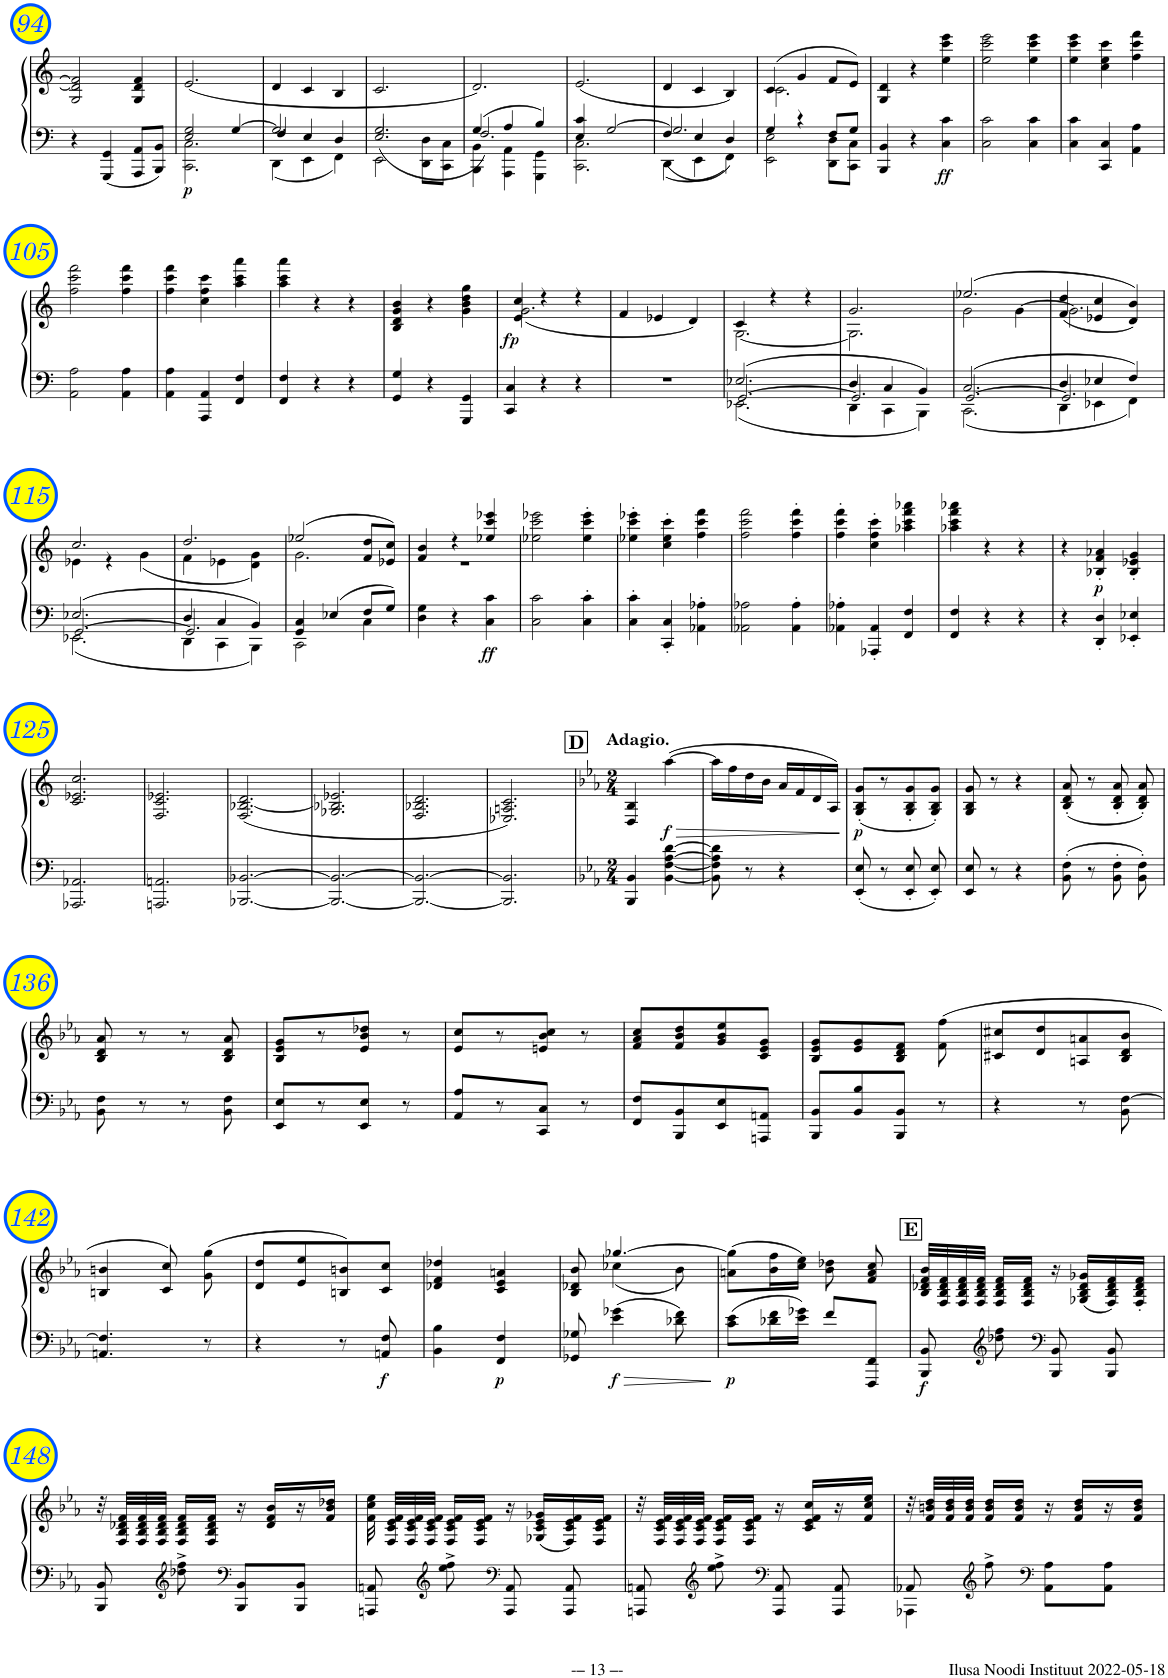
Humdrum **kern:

**kern	**kern	**dynam
*part1	*part1	*part1
*staff2	*staff1	*staff1/2
*I"Piano	*	*
*I'Pno	*	*
!!LO:PB:g=z
*clefF4	*clefG2	*
*k[]	*k[]	*
*M3/4	*M3/4	*
=94	=94	=94
4r	2G/ 2d/] 2f/]	.
4GGG/ 4GG/	.	.
8AAA/ 8AA/L	4G/ 4d/ 4f/	.
8BBB/ 8BB/J	.	.
=95	=95	=95
*^	*	*
!	!	!	!LO:DY:b=2
2E/ 2G/	2.CC\ 2.C\	(<2.e/	p
[4G/	.	.	.
=96	=96	=96	=96
*	*^	*	*
2.G/]	4DD\	4F/	4d/	.
.	4EE\	4E/	4c/	.
.	4FF\	4D/	4B/	.
=97	=97	=97	=97	=97
2.E/	2EE\	2.G/	2.c/	.
.	8DD\ 8D\L	.	.	.
.	8CC\ 8C\J	.	.	.
=98	=98	=98	=98	=98
4G/	4BBB\ 4BB\	2.F/	2.d/)	.
4A/	4AAA\ 4AA\	.	.	.
4B/	4GGG\ 4GG\	.	.	.
*	*v	*v	*	*
=99	=99	=99	=99
4E/ 4c/	2.CC\ 2.C\	(2.e/	.
[2G/	.	.	.
=100	=100	=100	=100
*	*^	*	*
2.G/]	4DD\	4F/	4d/	.
.	4EE\	4E/	4c/	.
.	4FF\	4D/	4B/)	.
*	*v	*v	*	*
=101	=101	=101	=101
*	*	*^	*
4G/	2EE\ 2E\	(4c/	2.c\	.
4r	.	4g/	.	.
8F/L	8DD\ 8D\L	8f/L	.	.
8G/J	8CC\ 8C\J	8e/J)	.	.
*v	*v	*	*	*
*	*v	*v	*
=102	=102	=102
4BBB/ 4BB/	4G/ 4d/	.
4r	4r	.
!	!	!LO:DY:b=2
4C\ 4c\	4ee\ 4ccc\ 4eee\	ff
=103	=103	=103
2C\ 2c\	2ee\ 2ccc\ 2eee\	.
4C\ 4c\	4ee\ 4ccc\ 4eee\	.
=104	=104	=104
4C\ 4c\	4ee\ 4ccc\ 4eee\	.
4CC/ 4C/	4cc\ 4ee\ 4ccc\	.
4AA\ 4A\	4ff\ 4ccc\ 4fff\	.
!!LO:LB:g=z
=105	=105	=105
2AA\ 2A\	2ff\ 2ccc\ 2fff\	.
4AA\ 4A\	4ff\ 4ccc\ 4fff\	.
=106	=106	=106
4AA\ 4A\	4ff\ 4ccc\ 4fff\	.
4AAA/ 4AA/	4cc\ 4ff\ 4ccc\	.
4FF/ 4F/	4aa\ 4ccc\ 4aaa\	.
=107	=107	=107
4FF/ 4F/	4aa\ 4ccc\ 4aaa\	.
4r	4r	.
4r	4r	.
=108	=108	=108
4GG/ 4G/	4B/ 4d/ 4g/ 4b/	.
4r	4r	.
4GGG/ 4GG/	4g\ 4b\ 4dd\ 4gg\	.
=109	=109	=109
*	*^	*
!	!	!	!LO:DY:b
4CC/ 4C/	4e/ 4cc/	(2.g\	fp
4r	4r	.	.
4r	4r	.	.
*	*v	*v	*
=110	=110	=110
2.r	4f/	.
.	4e-X/	.
.	4d/)	.
=111	=111	=111
*^	*^	*
*	*^	*	*	*
2.E-X/	2.EE-X\	[2.GG/	4c/	[2.G\	.
.	.	.	4r	.	.
.	.	.	4r	.	.
=112	=112	=112	=112	=112	=112
4D/	4DD\	2.GG/]	2.g/	2.G\]	.
4C/	4CC\	.	.	.	.
4BB/	4BBB\	.	.	.	.
=113	=113	=113	=113	=113	=113
2.C/	2.CC\	[2.GG/	(2.ee-X/	2g\	.
.	.	.	.	[>4g\	.
=114	=114	=114	=114	=114	=114
4D/	4DD\	2.GG/]	(<4f/ 4dd/	2.g\]	.
4E-X/	4EE-X\	.	4e-X/ 4cc/	.	.
4F/	4FF\	.	4d/ 4b/))	.	.
!!LO:LB:g=z	!!
=115	=115	=115	=115	=115	=115
2.E-X/	2.EE-X\	[2.GG/	2.cc/	4e-X\	.
.	.	.	.	4r	.
.	.	.	.	(4g\	.
=116	=116	=116	=116	=116	=116
4D/	4DD\	2.GG/]	2.dd/	4f\	.
4C/	4CC\	.	.	4e-X\	.
4BB/	4BBB\	.	.	4d\ 4g\)	.
*	*v	*v	*	*	*
=117	=117	=117	=117	=117
4GG/ 4C/	2CC\	(2ee-X/	2.g\	.
4E-X/	.	.	.	.
8F/L	4C\	8f/ 8dd/L	.	.
8G/J	.	8e-X/ 8cc/J)	.	.
*v	*v	*	*	*
=118	=118	=118	=118
4D\ 4G\	4f/ 4b/	2.r	.
4r	4r	.	.
!	!	!	!LO:DY:b=2
4C\ 4c\	4ee-X/ 4ccc/ 4eee-X/	.	ff
*	*v	*v	*
=119	=119	=119
2C\ 2c\	2ee-X\ 2ccc\ 2eee-X\	.
4C\' 4c\'	4ee-\' 4ccc\' 4eee-\'	.
=120	=120	=120
4C\' 4c\'	4ee-X\' 4ccc\' 4eee-X\'	.
4CC/' 4C/'	4cc\' 4ee-\' 4ccc\'	.
4AA-X\' 4A-X\'	4ff\ 4ccc\ 4fff\	.
=121	=121	=121
2AA-X\ 2A-X\	2ff\ 2ccc\ 2fff\	.
4AA-\' 4A-\'	4ff\' 4ccc\' 4fff\'	.
=122	=122	=122
4AA-X\' 4A-X\'	4ff\' 4ccc\' 4fff\'	.
4AAA-X/' 4AA-/'	4cc\' 4ff\' 4ccc\'	.
4FF/ 4F/	4aa-X\ 4ccc\ 4fff\ 4aaa-X\	.
=123	=123	=123
4FF/ 4F/	4aa-X\ 4ccc\ 4fff\ 4aaa-X\	.
4r	4r	.
4r	4r	.
=124	=124	=124
4r	4r	.
!	!	!LO:DY:b
4DD/' 4D/'	4B-X/' 4f/' 4a-X/'	p
4EE-X/' 4E-X/'	4B-/' 4e-X/' 4g/'	.
!!LO:LB:g=z
=125	=125	=125
2.AAA-X/ 2.AA-X/	2.c/ 2.e-X/ 2.cc/	.
=126	=126	=126
2.AAAn/ 2.AAn/	2.F/ 2.c/ 2.e-X/	.
=127	=127	=127
[2.BBB-X/ [2.BB-X/	(2.F/ [2.B-X/ 2.d/	.
=128	=128	=128
2.BBB-/_ 2.BB-/_	2.G-X/ 2.B-X/] 2.e-X/	.
=129	=129	=129
2.BBB-/_ 2.BB-/_	2.F/ 2.B-X/ 2.d/	.
=130	=130	=130
2.BBB-/] 2.BB-/]	2.E-X/ 2.An/ 2.c/)	.
=131	=131	=131
!!LO:REH:place=s1:a:B:cj:fs=14:t=D
*k[b-e-a-]	*k[b-e-a-]	*
*M2/4	*M2/4	*
!	!LO:TX:a:B:t=Adagio.	!
4BBB-/ 4BB-/	4D/ 4B-/	.
!	!	!LO:HP:b
!	!	!LO:DY:n=1:b
[4BB-\ [4F\ [4A-\ [4d\	([4aa-\	> f
=132	=132	=132
8BB-\] 8F\] 8A-\] 8d\]	16aa-\LL]	.
.	16ff\	.
8r	16dd\	.
.	16b-\JJ	.
4r	16a-/LL	.
.	16f/	.
.	16d/	.
.	16A-/JJ)	.
.	.	]
=133	=133	=133
!	!	!LO:DY:b
8EE-/' 8E-/'	(8G/' 8B-/' 8g/'L	p
8r	8r	.
8EE-/' 8E-/'	8G/' 8B-/' 8g/'	.
8EE-/' 8E-/'	8G/' 8B-/' 8g/'J)	.
=134	=134	=134
8EE-/ 8E-/	8G/ 8B-/ 8g/	.
8r	8r	.
4r	4r	.
=135	=135	=135
8BB-\' 8F\'	(8B-/' 8d/' 8a-/'	.
8r	8r	.
8BB-\' 8F\'	8B-/' 8d/' 8a-/'	.
8BB-\' 8F\'	8B-/' 8d/' 8a-/')	.
!!LO:LB:g=z
=136	=136	=136
8BB-\ 8F\	8B-/ 8d/ 8a-/	.
8r	8r	.
8r	8r	.
8BB-\ 8F\	8B-/ 8d/ 8a-/	.
=137	=137	=137
8EE-/ 8E-/L	8B-/ 8e-/ 8g/L	.
8r	8r	.
8EE-/ 8E-/J	8e-/ 8b-/ 8dd-X/J	.
8r	8r	.
=138	=138	=138
8AA-/ 8A-/L	8e-/ 8cc/L	.
8r	8r	.
8CC/ 8C/J	8en/ 8b-/ 8cc/J	.
8r	8r	.
=139	=139	=139
8FF/ 8F/L	8f/ 8a-/ 8cc/L	.
8BBB-/ 8BB-/	8f/ 8b-/ 8dd/	.
8EE-/ 8E-/	8g/ 8b-/ 8ee-/	.
8AAAn/ 8AAn/J	8c/ 8e-/ 8g/J	.
=140	=140	=140
8BBB-/ 8BB-/L	8B-/ 8e-/ 8g/L	.
8BB-/ 8B-/	8e-/ 8g/	.
8BBB-/ 8BB-/J	8B-/ 8d/ 8f/J	.
8r	(8f\ 8ff\	.
=141	=141	=141
4r	8c#X/ 8cc#X/L	.
.	8d/ 8dd/	.
8r	8An/ 8an/	.
8BB-\ [8F\	8B-/ 8d/ 8b-/J	.
!!LO:LB:g=z
=142	=142	=142
4.AAn/ 4.F/]	4Bn/ 4bn/	.
.	8c/ 8cc/)	.
8r	(8g\ 8gg\	.
=143	=143	=143
4r	8d/ 8dd/L	.
.	8e-/ 8ee-/	.
8r	8Bn/ 8bn/)	.
!	!	!LO:DY:b=2
8AAn/ 8F/	8c/ 8cc/J	f
=144	=144	=144
4BB-\ 4B-\	4d-X/ 4f/ 4dd-X/	.
!	!	!LO:DY:b=2
4FF/ 4F/	4c/ 4e-/ 4an/	p
=145	=145	=145
*	*^	*
8GG-X/ 8G-X/	8B-/ 8d-X/ 8b-/	8ryy	.
!	!	!	!LO:DY:b=2
4e-\ 4g-X\	[4.gg-X/	(4cc-X\	f
8d-X\ 8f\	.	8b-\)	.
=146	=146	=146	=146
!	!	!	!LO:DY:b=2
*	*v	*v	*
8c\ 8e-\L	(8an\ 8gg-\]L	p
16d-X\ 16f\L	16b-\ 16ff\L	.
16e-\ 16g-X\JJ	16cc\ 16ee-\JJ)	.
8f/L	8b-\ 8dd-X\	.
8FFF/ 8FF/J	8f/ 8a/ 8cc/	.
!!LO:REH:place=s1:a:B:cj:fs=14:t=E
=147	=147	=147
!	!	!LO:DY:b=2
8BBB-/ 8BB-/	32B-/ 32d-X/ 32f/ 32b-/LLL	f
.	32F/ 32B-/ 32d-/ 32f/	.
.	32F/ 32B-/ 32d-/ 32f/	.
.	32F/ 32B-/ 32d-/ 32f/JJJ	.
*clefG2	*	*
8dd-X\ 8ff\	16F/ 16B-/ 16d-/ 16f/LL	.
.	16F/ 16B-/ 16d-/ 16f/JJ	.
*clefF4	*	*
8BBB-/ 8BB-/	16r	.
.	(16G-X/ 16B-/ 16d-/ 16g-X/LL	.
8BBB-/ 8BB-/	16F/ 16B-/ 16d-/ 16f/)	.
.	16F/' 16B-/' 16d-/' 16f/'JJ	.
!!LO:LB:g=z
=148	=148	=148
8BBB-/ 8BB-/	32r	.
.	32F/ 32B-/ 32d-X/ 32f/LLL	.
.	32F/ 32B-/ 32d-/ 32f/	.
.	32F/ 32B-/ 32d-/ 32f/JJJ	.
*clefG2	*	*
8dd-X\^ 8ff\^	16F/ 16B-/ 16d-/ 16f/LL	.
.	16F/ 16B-/ 16d-/ 16f/JJ	.
*clefF4	*	*
8BBB-/ 8BB-/L	16r	.
.	16d-/ 16f/ 16b-/LL	.
8BBB-/ 8BB-/J	16r	.
.	16f/ 16b-/ 16dd-X/JJ	.
=149	=149	=149
8AAAn/ 8AAn/	32f\ 32cc\ 32ee-\	.
.	32F/ 32c/ 32e-/ 32f/LLL	.
.	32F/ 32c/ 32e-/ 32f/	.
.	32F/ 32c/ 32e-/ 32f/JJJ	.
*clefG2	*	*
8ee-\^ 8ff\^	16F/ 16c/ 16e-/ 16f/LL	.
.	16F/ 16c/ 16e-/ 16f/JJ	.
*clefF4	*	*
8AAA/ 8AA/	16r	.
.	(16G-X/ 16c/ 16e-/ 16g-X/LL	.
8AAA/ 8AA/	16F/ 16c/ 16e-/ 16f/)	.
.	16F/ 16c/ 16e-/ 16f/JJ	.
=150	=150	=150
8AAAn/ 8AAn/	32r	.
.	32F/ 32c/ 32e-/ 32f/LLL	.
.	32F/ 32c/ 32e-/ 32f/	.
.	32F/ 32c/ 32e-/ 32f/JJJ	.
*clefG2	*	*
8ee-\^ 8ff\^	16F/ 16c/ 16e-/ 16f/LL	.
.	16F/ 16c/ 16e-/ 16f/JJ	.
*clefF4	*	*
8AAA/ 8AA/	16r	.
.	16c/ 16e-/ 16f/ 16cc/LL	.
8AAA/ 8AA/	16r	.
.	16f/ 16cc/ 16ee-/JJ	.
=151	=151	=151
*^	*	*
8AA-X/	4AAA-X\	32r	.
.	.	32f/ 32bn/ 32dd/LLL	.
.	.	32f/ 32b/ 32dd/	.
.	.	32f/ 32b/ 32dd/JJJ	.
*clefG2	*	*	*
8ff^>\	.	16f/ 16b/ 16dd/LL	.
.	.	16f/ 16b/ 16dd/JJ	.
*clefF4	*	*	*
8AA-\ 8A-\L	4ryy	16r	.
.	.	16f/ 16b/ 16dd/LL	.
8AA-\ 8A-\J	.	16r	.
.	.	16f/ 16b/ 16dd/JJ	.
*v	*v	*	*
=	=	=
*-	*-	*-
